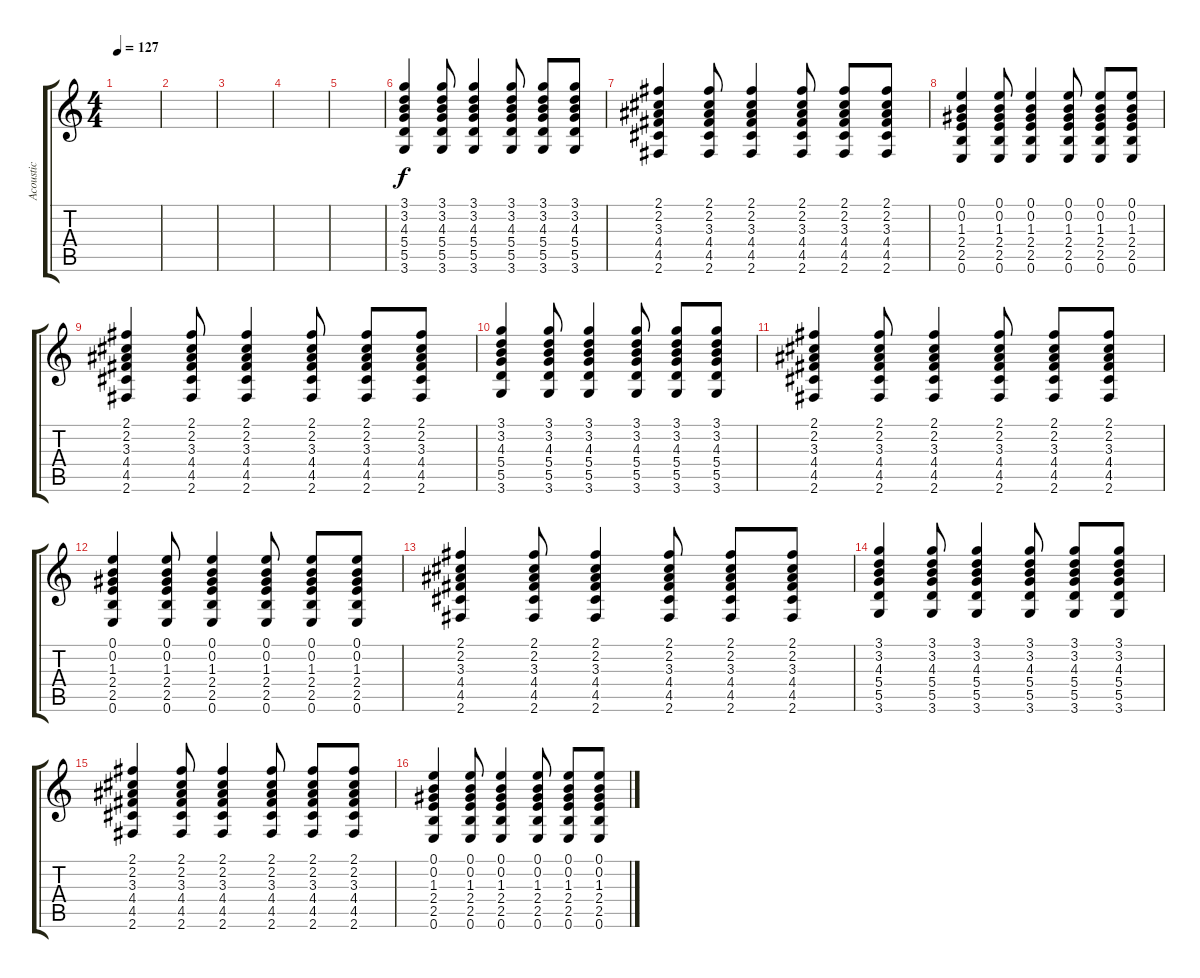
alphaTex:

\track ("Acoustic" "Acoustic") {instrument acousticguitarnylon}
\staff {score tabs}
\tuning (E4 B3 G3 D3 A2 E2) {hide}
\ts (4 4)
\tempo 127
\clef g2
\ks c
|
|
|
|
|
(3.1 3.2 4.3 5.4 5.5 3.6).4{volume 12 instrument acousticguitarnylon} (3.1 3.2 4.3 5.4 5.5 3.6).8 (3.1 3.2 4.3 5.4 5.5 3.6).4 (3.1 3.2 4.3 5.4 5.5 3.6).8 (3.1 3.2 4.3 5.4 5.5 3.6).8 (3.1 3.2 4.3 5.4 5.5 3.6).8 |
(2.1 2.2 3.3 4.4 4.5 2.6).4 (2.1 2.2 3.3 4.4 4.5 2.6).8 (2.1 2.2 3.3 4.4 4.5 2.6).4 (2.1 2.2 3.3 4.4 4.5 2.6).8 (2.1 2.2 3.3 4.4 4.5 2.6).8 (2.1 2.2 3.3 4.4 4.5 2.6).8 |
(0.1 0.2 1.3 2.4 2.5 0.6).4 (0.1 0.2 1.3 2.4 2.5 0.6).8 (0.1 0.2 1.3 2.4 2.5 0.6).4 (0.1 0.2 1.3 2.4 2.5 0.6).8 (0.1 0.2 1.3 2.4 2.5 0.6).8 (0.1 0.2 1.3 2.4 2.5 0.6).8 |
(2.1 2.2 3.3 4.4 4.5 2.6).4 (2.1 2.2 3.3 4.4 4.5 2.6).8 (2.1 2.2 3.3 4.4 4.5 2.6).4 (2.1 2.2 3.3 4.4 4.5 2.6).8 (2.1 2.2 3.3 4.4 4.5 2.6).8 (2.1 2.2 3.3 4.4 4.5 2.6).8 |
(3.1 3.2 4.3 5.4 5.5 3.6).4 (3.1 3.2 4.3 5.4 5.5 3.6).8 (3.1 3.2 4.3 5.4 5.5 3.6).4 (3.1 3.2 4.3 5.4 5.5 3.6).8 (3.1 3.2 4.3 5.4 5.5 3.6).8 (3.1 3.2 4.3 5.4 5.5 3.6).8 |
(2.1 2.2 3.3 4.4 4.5 2.6).4 (2.1 2.2 3.3 4.4 4.5 2.6).8 (2.1 2.2 3.3 4.4 4.5 2.6).4 (2.1 2.2 3.3 4.4 4.5 2.6).8 (2.1 2.2 3.3 4.4 4.5 2.6).8 (2.1 2.2 3.3 4.4 4.5 2.6).8 |
(0.1 0.2 1.3 2.4 2.5 0.6).4 (0.1 0.2 1.3 2.4 2.5 0.6).8 (0.1 0.2 1.3 2.4 2.5 0.6).4 (0.1 0.2 1.3 2.4 2.5 0.6).8 (0.1 0.2 1.3 2.4 2.5 0.6).8 (0.1 0.2 1.3 2.4 2.5 0.6).8 |
(2.1 2.2 3.3 4.4 4.5 2.6).4 (2.1 2.2 3.3 4.4 4.5 2.6).8 (2.1 2.2 3.3 4.4 4.5 2.6).4 (2.1 2.2 3.3 4.4 4.5 2.6).8 (2.1 2.2 3.3 4.4 4.5 2.6).8 (2.1 2.2 3.3 4.4 4.5 2.6).8 |
(3.1 3.2 4.3 5.4 5.5 3.6).4 (3.1 3.2 4.3 5.4 5.5 3.6).8 (3.1 3.2 4.3 5.4 5.5 3.6).4 (3.1 3.2 4.3 5.4 5.5 3.6).8 (3.1 3.2 4.3 5.4 5.5 3.6).8 (3.1 3.2 4.3 5.4 5.5 3.6).8 |
(2.1 2.2 3.3 4.4 4.5 2.6).4 (2.1 2.2 3.3 4.4 4.5 2.6).8 (2.1 2.2 3.3 4.4 4.5 2.6).4 (2.1 2.2 3.3 4.4 4.5 2.6).8 (2.1 2.2 3.3 4.4 4.5 2.6).8 (2.1 2.2 3.3 4.4 4.5 2.6).8 |
(0.1 0.2 1.3 2.4 2.5 0.6).4 (0.1 0.2 1.3 2.4 2.5 0.6).8 (0.1 0.2 1.3 2.4 2.5 0.6).4 (0.1 0.2 1.3 2.4 2.5 0.6).8 (0.1 0.2 1.3 2.4 2.5 0.6).8 (0.1 0.2 1.3 2.4 2.5 0.6).8
